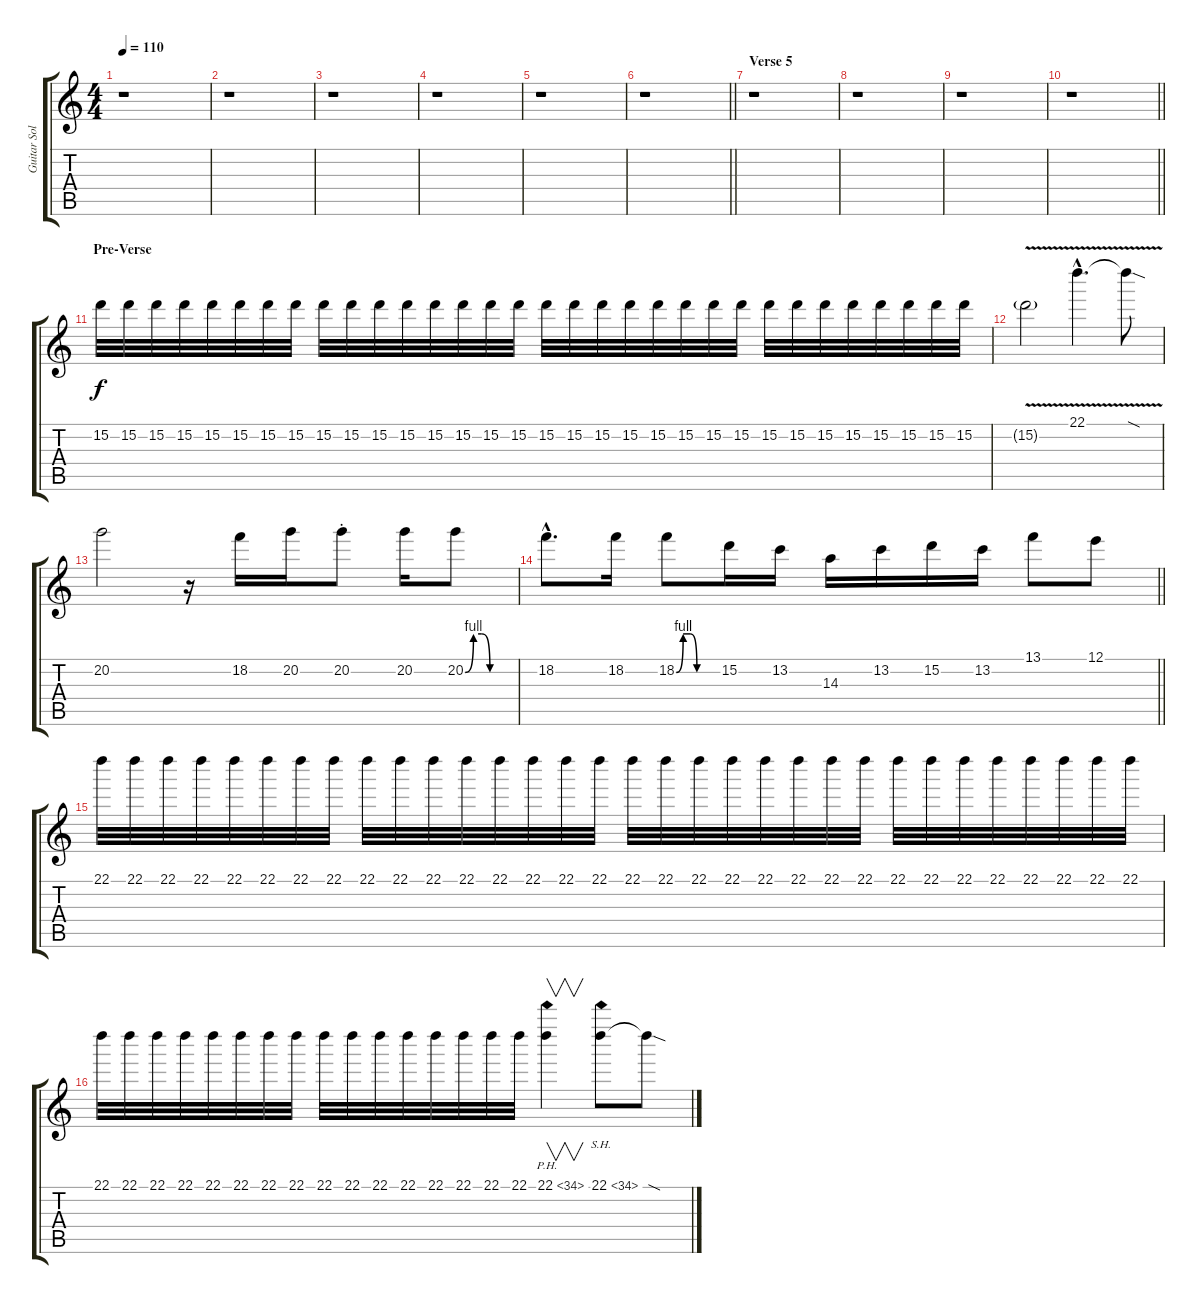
\track ("Guitar Solo" "Guitar Sol") {instrument overdrivenguitar}
\staff {score tabs}
\tuning (E4 B3 G3 D3 A2 E2) {hide}
\ts (4 4)
\tempo 110
\clef g2
\ks c
r.1{dy f} |
r.1 |
r.1 |
r.1 |
r.1 |
\barLineRight lightlight
r.1 |
\section ("" "Verse 5")
r.1 |
r.1 |
r.1 |
\barLineRight lightlight
r.1 |
\section ("" "Pre-Verse")
15.2.32 15.2.32 15.2.32 15.2.32 15.2.32 15.2.32 15.2.32 15.2.32 15.2.32 15.2.32 15.2.32 15.2.32 15.2.32 15.2.32 15.2.32 15.2.32 15.2.32 15.2.32 15.2.32 15.2.32 15.2.32 15.2.32 15.2.32 15.2.32 15.2.32 15.2.32 15.2.32 15.2.32 15.2.32 15.2.32 15.2.32 15.2.32 |
15.2{v g}.2 22.1{v hac}.4{d} 22.1{sod t}.8 |
20.2.2 r.16 18.2.16 20.2.16 20.2{st}.8 20.2.16 20.2{be (custom 0 0 10 4 20 4 30 0 60 0)}.8 |
\barLineRight lightlight
18.2{hac}.8{d} 18.2.16 18.2{be (custom 0 0 10 4 20 4 30 0 60 0)}.8 15.2.16 13.2.16 14.3.16 13.2.16 15.2.16 13.2.16 13.1.8 12.1.8 |
22.1.32 22.1.32 22.1.32 22.1.32 22.1.32 22.1.32 22.1.32 22.1.32 22.1.32 22.1.32 22.1.32 22.1.32 22.1.32 22.1.32 22.1.32 22.1.32 22.1.32 22.1.32 22.1.32 22.1.32 22.1.32 22.1.32 22.1.32 22.1.32 22.1.32 22.1.32 22.1.32 22.1.32 22.1.32 22.1.32 22.1.32 22.1.32 |
22.1.32 22.1.32 22.1.32 22.1.32 22.1.32 22.1.32 22.1.32 22.1.32 22.1.32 22.1.32 22.1.32 22.1.32 22.1.32 22.1.32 22.1.32 22.1.32 22.1{ph 12}.4{v} 22.1{sh 12}.8 22.1{sod t}.8
